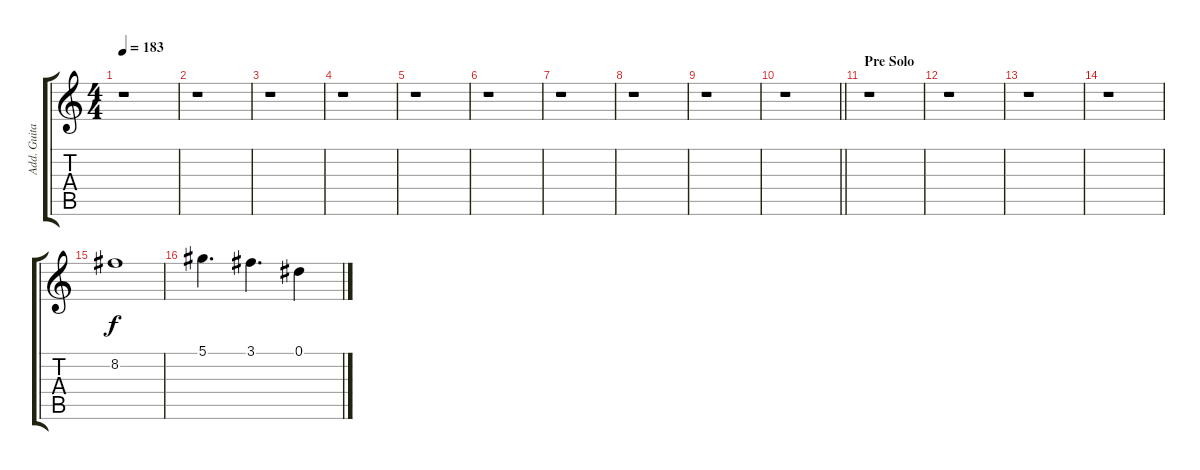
\track ("Add. Guitar" "Add. Guita") {instrument distortionguitar}
\staff {score tabs}
\tuning (Eb4 Bb3 Gb3 Db3 Ab2 Eb2) {hide}
\ts (4 4)
\tempo 183
\clef g2
\ks c
r.1{dy f} |
r.1 |
r.1 |
r.1 |
r.1 |
r.1 |
r.1 |
r.1 |
r.1 |
\barLineRight lightlight
r.1 |
\section ("" "Pre Solo")
r.1 |
r.1 |
r.1 |
r.1 |
8.2.1{volume 10 instrument distortionguitar} |
5.1.4{d} 3.1.4{d} 0.1.4
